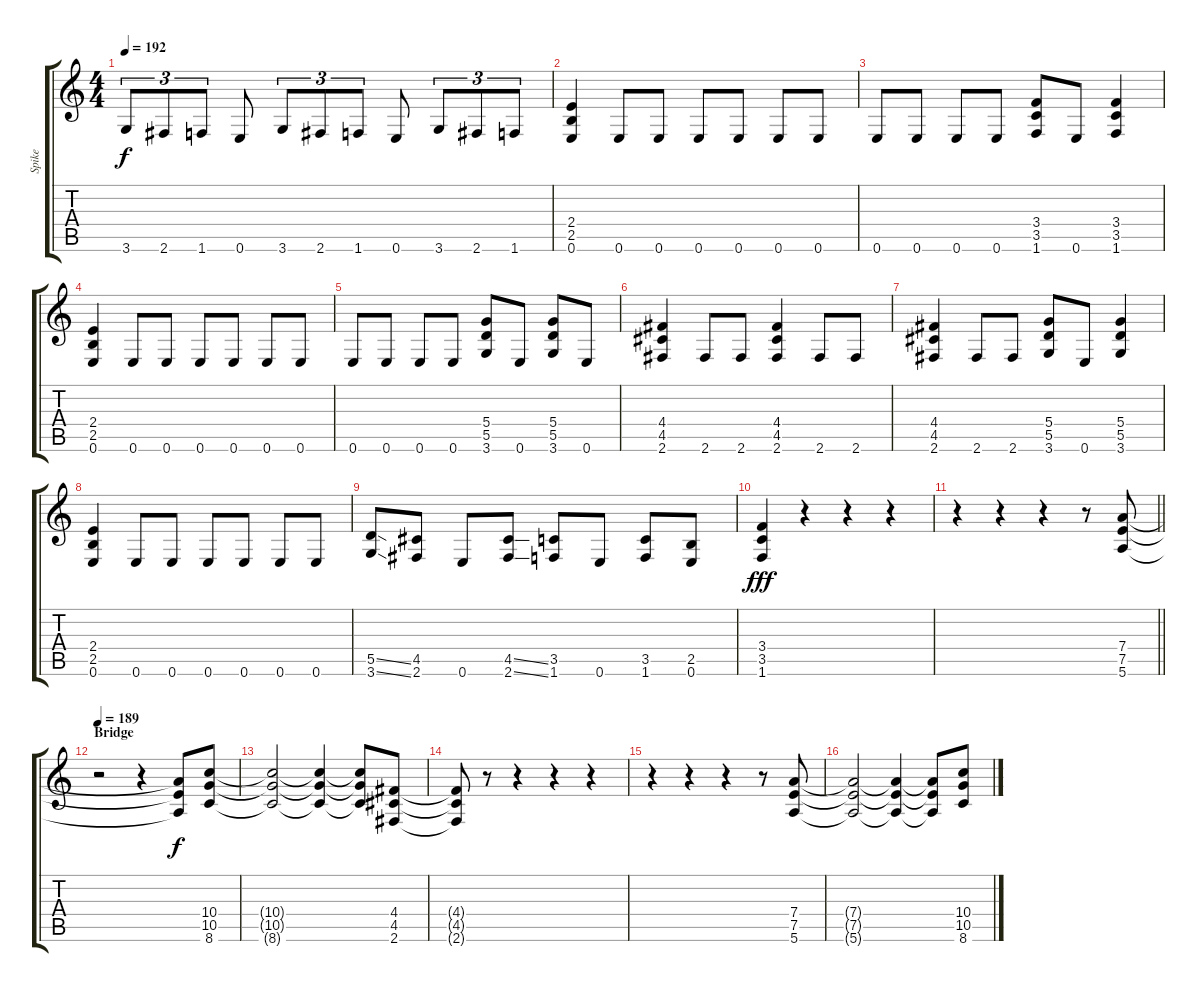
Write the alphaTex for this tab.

\track ("Spike" "Spike") {instrument distortionguitar}
\staff {score tabs}
\tuning (E4 B3 G3 D3 A2 E2) {hide}
\ts (4 4)
\tempo 192
\clef g2
\ks c
3.6.8{tu (3 2) dy f} 2.6.8{tu (3 2)} 1.6.8{tu (3 2)} 0.6.8 3.6.8{tu (3 2)} 2.6.8{tu (3 2)} 1.6.8{tu (3 2)} 0.6.8 3.6.8{tu (3 2)} 2.6.8{tu (3 2)} 1.6.8{tu (3 2)} |
(2.4 2.5 0.6).4 0.6.8 0.6.8 0.6.8 0.6.8 0.6.8 0.6.8 |
0.6.8 0.6.8 0.6.8 0.6.8 (3.4 3.5 1.6).8 0.6.8 (3.4 3.5 1.6).4 |
(2.4 2.5 0.6).4 0.6.8 0.6.8 0.6.8 0.6.8 0.6.8 0.6.8 |
0.6.8 0.6.8 0.6.8 0.6.8 (5.4 5.5 3.6).8 0.6.8 (5.4 5.5 3.6).8 0.6.8 |
(4.4 4.5 2.6).4 2.6.8 2.6.8 (4.4 4.5 2.6).4 2.6.8 2.6.8 |
(4.4 4.5 2.6).4 2.6.8 2.6.8 (5.4 5.5 3.6).8 0.6.8 (5.4 5.5 3.6).4 |
(2.4 2.5 0.6).4 0.6.8 0.6.8 0.6.8 0.6.8 0.6.8 0.6.8 |
(5.5{ss} 3.6{ss}).8 (4.5 2.6).8 0.6.8 (4.5{ss} 2.6{ss}).8 (3.5 1.6).8 0.6.8 (3.5 1.6).8 (2.5 0.6).8 |
(3.4 3.5 1.6).4{dy fff} r.4 r.4 r.4 |
\barLineRight lightlight
r.4 r.4 r.4 r.8 (7.4 7.5 5.6).8 |
\section ("" "Bridge")
\tempo 189
r.2 r.4 (7.4{t} 7.5{t} 5.6{t}).8{dy f} (10.4 10.5 8.6).8 |
(10.4{t} 10.5{t} 8.6{t}).2 (10.4{t} 10.5{t} 8.6{t}).4 (10.4{t} 10.5{t} 8.6{t}).8 (4.4 4.5 2.6).8 |
(4.4{t} 4.5{t} 2.6{t}).8 r.8 r.4 r.4 r.4 |
r.4 r.4 r.4 r.8 (7.4 7.5 5.6).8 |
(7.4{t} 7.5{t} 5.6{t}).2 (7.4{t} 7.5{t} 5.6{t}).4 (7.4{t} 7.5{t} 5.6{t}).8 (10.4 10.5 8.6).8
